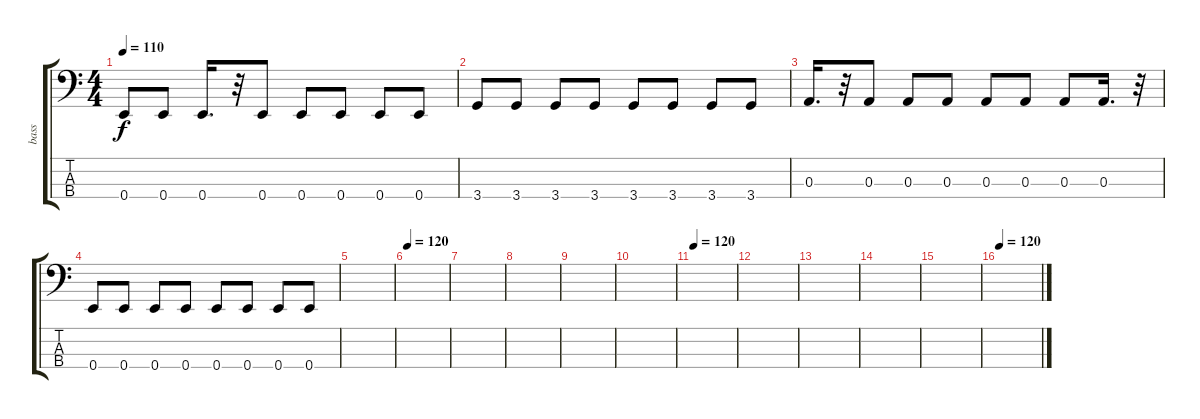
\track ("bass" "bass") {instrument electricbassfinger}
\staff {score tabs}
\tuning (G2 D2 A1 E1) {hide}
\ts (4 4)
\tempo 110
\clef f4
\ks c
0.4.8{dy f} 0.4.8 0.4.16{d} r.32 0.4.8 0.4.8 0.4.8 0.4.8 0.4.8 |
3.4.8 3.4.8 3.4.8 3.4.8 3.4.8 3.4.8 3.4.8 3.4.8 |
0.3.16{d} r.32 0.3.8 0.3.8 0.3.8 0.3.8 0.3.8 0.3.8 0.3.16{d} r.32 |
0.4.8 0.4.8 0.4.8 0.4.8 0.4.8 0.4.8 0.4.8 0.4.8 |
|
\tempo 120
|
|
|
|
|
\tempo 120
|
|
|
|
|
\tempo 120
